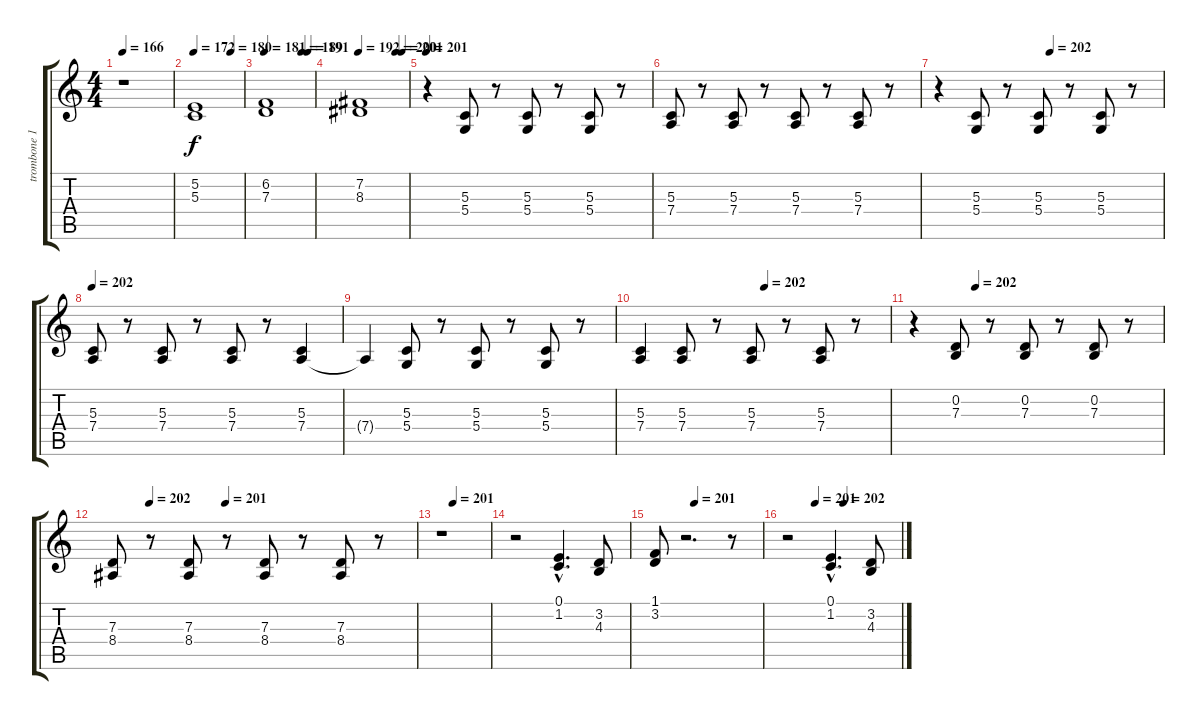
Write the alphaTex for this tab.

\track ("trombone 1" "trombone 1") {instrument brasssection}
\staff {score tabs}
\tuning (E4 B3 G3 D3 A2 E2) {hide}
\ts (4 4)
\tempo 166
\clef g2
\ks c
r.1{dy f instrument brasssection} |
\tempo 172
\tempo (180 0.75)
(5.2 5.3).1 |
\tempo 181
\tempo (189 0.75)
\tempo (191 0.875)
(6.2 7.3).1 |
\tempo 192
\tempo (200 0.75)
\tempo (201 0.875)
(7.2 8.3).1 |
\tempo 201
r.4 (5.3 5.4).8 r.8 (5.3 5.4).8 r.8 (5.3 5.4).8 r.8 |
(5.3 7.4).8 r.8 (5.3 7.4).8 r.8 (5.3 7.4).8 r.8 (5.3 7.4).8 r.8 |
\tempo (202 0.5)
r.4 (5.3 5.4).8 r.8 (5.3 5.4).8 r.8 (5.3 5.4).8 r.8 |
\tempo 202
(5.3 7.4).8 r.8 (5.3 7.4).8 r.8 (5.3 7.4).8 r.8 (5.3 7.4).4 |
7.4{t}.4 (5.3 5.4).8 r.8 (5.3 5.4).8 r.8 (5.3 5.4).8 r.8 |
\tempo (202 0.5)
(5.3 7.4).4 (5.3 7.4).8 r.8 (5.3 7.4).8 r.8 (5.3 7.4).8 r.8 |
\tempo (202 0.25)
r.4 (0.2 7.3).8 r.8 (0.2 7.3).8 r.8 (0.2 7.3).8 r.8 |
\tempo (202 0.125)
\tempo (201 0.375)
(7.3 8.4).8 r.8 (7.3 8.4).8 r.8 (7.3 8.4).8 r.8 (7.3 8.4).8 r.8 |
\tempo (201 0.25)
r.1 |
r.2 (0.1{hac} 1.2{hac}).4{d} (3.2 4.3).8 |
\tempo (201 0.375)
(1.1 3.2).8 r.2{d} r.8 |
\tempo (201 0.25)
\tempo (202 0.5)
r.2 (0.1{hac} 1.2{hac}).4{d} (3.2 4.3).8
